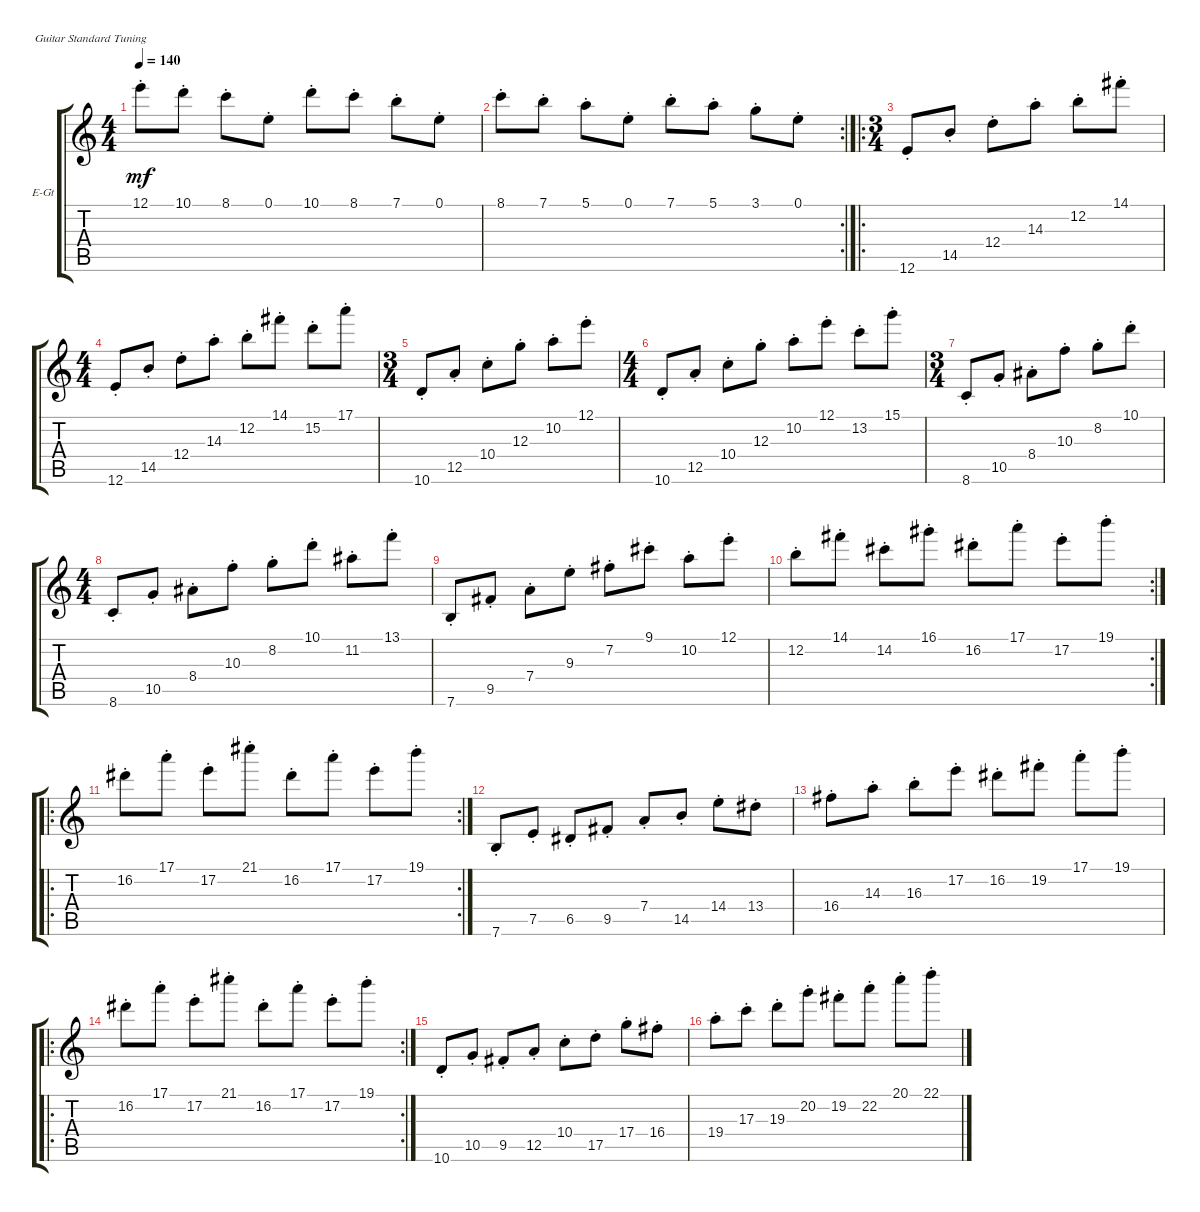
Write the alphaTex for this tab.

\bracketExtendMode groupsimilarinstruments
\firstSystemTrackNameOrientation horizontal
\otherSystemsTrackNameOrientation horizontal
\track ("Track 1" "E-Gt") {instrument overdrivenguitar}
\staff {score tabs}
\tuning (E4 B3 G3 D3 A2 E2)
\ts (4 4)
\tempo 140
\clef g2
\ks c
12.1{st}.8{dy mf} 10.1{st}.8 8.1{st}.8 0.1{st}.8 10.1{st}.8 8.1{st}.8 7.1{st}.8 0.1{st}.8 |
\rc 2
8.1{st}.8 7.1{st}.8 5.1{st}.8 0.1{st}.8 7.1{st}.8 5.1{st}.8 3.1{st}.8 0.1{st}.8 |
\ro
\ts (3 4)
\beaming (8 2 2 2)
12.6{st}.8 14.5{st}.8 12.4{st}.8 14.3{st}.8 12.2{st}.8 14.1{st}.8 |
\ts (4 4)
\beaming (8 2 2 2 2)
12.6{st}.8 14.5{st}.8 12.4{st}.8 14.3{st}.8 12.2{st}.8 14.1{st}.8 15.2{st}.8 17.1{st}.8 |
\ts (3 4)
\beaming (8 2 2 2)
10.6{st}.8 12.5{st}.8 10.4{st}.8 12.3{st}.8 10.2{st}.8 12.1{st}.8 |
\ts (4 4)
\beaming (8 2 2 2 2)
10.6{st}.8 12.5{st}.8 10.4{st}.8 12.3{st}.8 10.2{st}.8 12.1{st}.8 13.2{st}.8 15.1{st}.8 |
\ts (3 4)
\beaming (8 2 2 2)
8.6{st}.8 10.5{st}.8 8.4{st}.8 10.3{st}.8 8.2{st}.8 10.1{st}.8 |
\ts (4 4)
\beaming (8 2 2 2 2)
8.6{st}.8 10.5{st}.8 8.4{st}.8 10.3{st}.8 8.2{st}.8 10.1{st}.8 11.2{st}.8 13.1{st}.8 |
7.6{st}.8 9.5{st}.8 7.4{st}.8 9.3{st}.8 7.2{st}.8 9.1{st}.8 10.2{st}.8 12.1{st}.8 |
\rc 2
12.2{st}.8 14.1{st}.8 14.2{st}.8 16.1{st}.8 16.2{st}.8 17.1{st}.8 17.2{st}.8 19.1{st}.8 |
\ro
\rc 2
16.2{st}.8 17.1{st}.8 17.2{st}.8 21.1{st}.8 16.2{st}.8 17.1{st}.8 17.2{st}.8 19.1{st}.8 |
7.6{st}.8 7.5{st}.8 6.5{st}.8 9.5{st}.8 7.4{st}.8 14.5{st}.8 14.4{st}.8 13.4{st}.8 |
16.4{st}.8 14.3{st}.8 16.3{st}.8 17.2{st}.8 16.2{st}.8 19.2{st}.8 17.1{st}.8 19.1{st}.8 |
\ro
\rc 2
16.2{st}.8 17.1{st}.8 17.2{st}.8 21.1{st}.8 16.2{st}.8 17.1{st}.8 17.2{st}.8 19.1{st}.8 |
10.6{st}.8 10.5{st}.8 9.5{st}.8 12.5{st}.8 10.4{st}.8 17.5{st}.8 17.4{st}.8 16.4{st}.8 |
19.4{st}.8 17.3{st}.8 19.3{st}.8 20.2{st}.8 19.2{st}.8 22.2{st}.8 20.1{st}.8 22.1{st}.8
